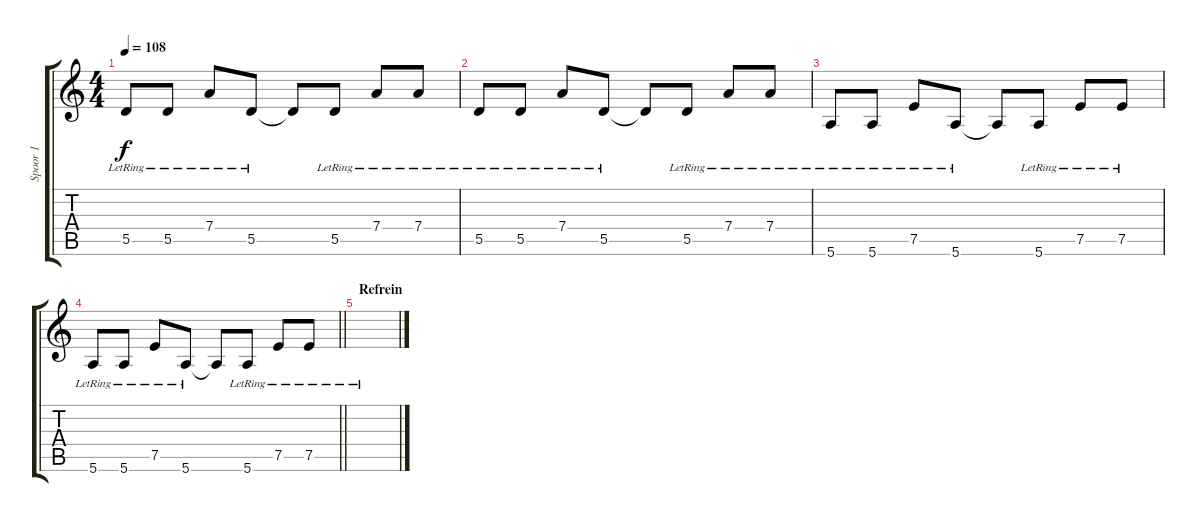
\track ("Spoor 1" "Spoor 1") {instrument electricguitarjazz}
\staff {score tabs}
\tuning (E4 B3 G3 D3 A2 E2) {hide}
\ts (4 4)
\tempo 108
\clef g2
\ks c
5.5{lr}.8{dy f} 5.5{lr}.8 7.4{lr}.8 5.5{lr}.8 5.5{t}.8 5.5{lr}.8 7.4{lr}.8 7.4{lr}.8 |
5.5{lr}.8 5.5{lr}.8 7.4{lr}.8 5.5{lr}.8 5.5{t}.8 5.5{lr}.8 7.4{lr}.8 7.4{lr}.8 |
5.6{lr}.8 5.6{lr}.8 7.5{lr}.8 5.6{lr}.8 5.6{t}.8 5.6{lr}.8 7.5{lr}.8 7.5{lr}.8 |
\barLineRight lightlight
5.6{lr}.8 5.6{lr}.8 7.5{lr}.8 5.6{lr}.8 5.6{t}.8 5.6{lr}.8 7.5{lr}.8 7.5{lr}.8 |
\section ("" "Refrein")
